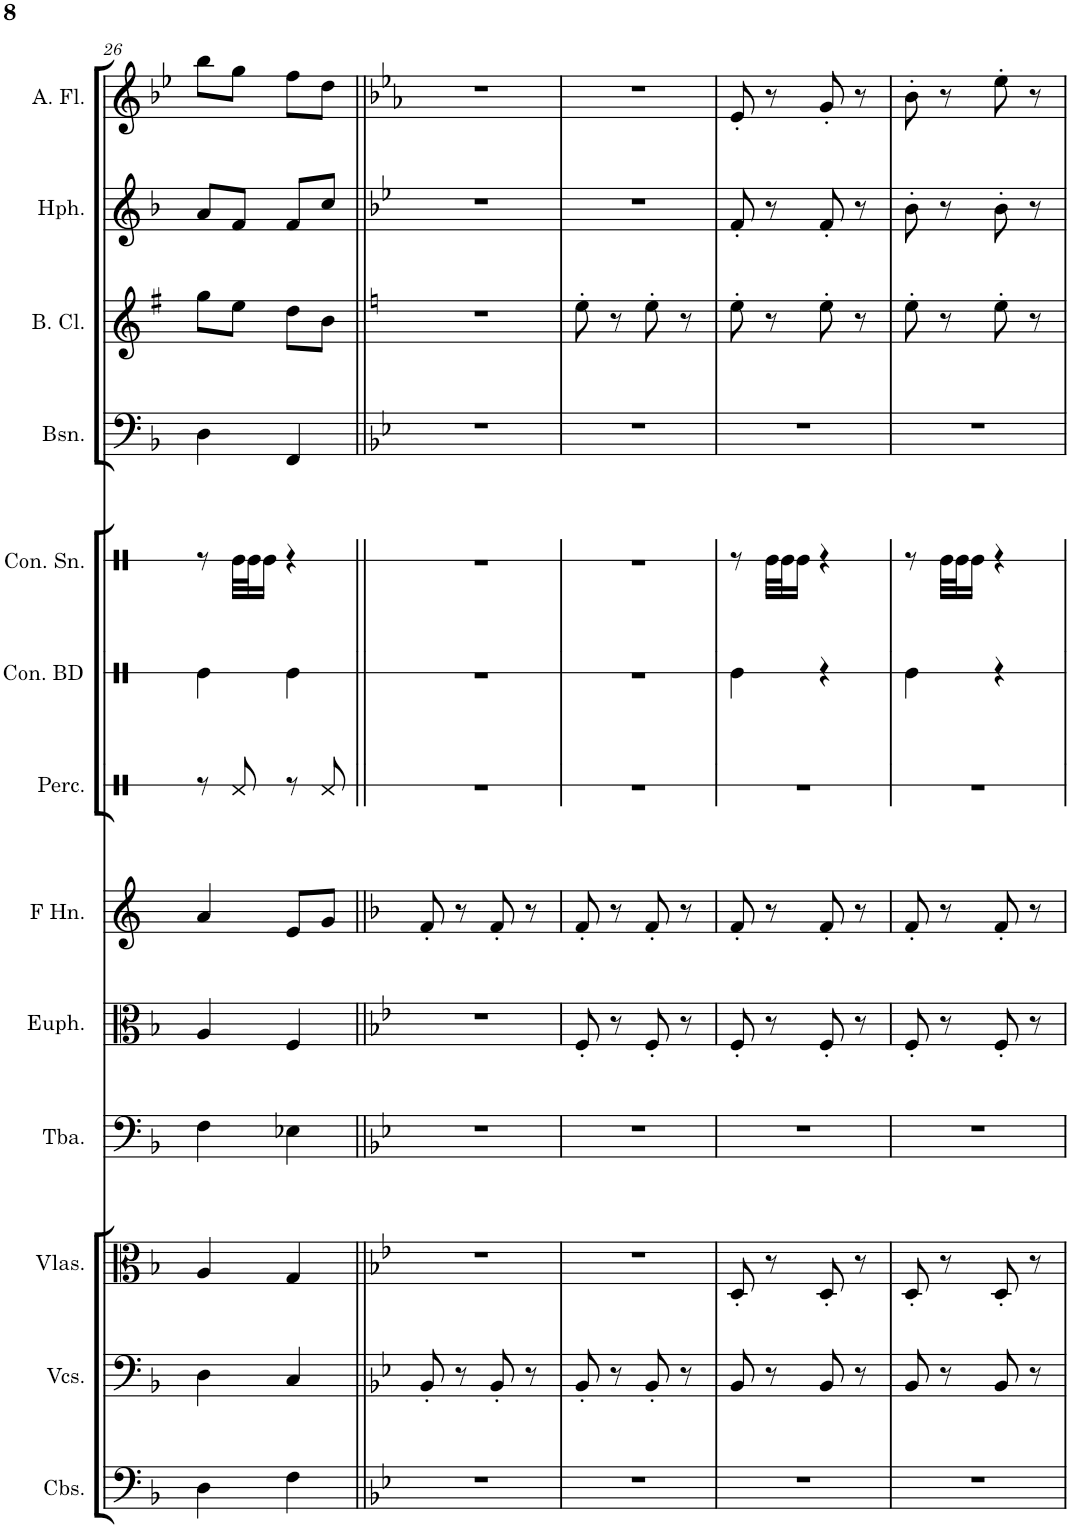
**kern	**kern	**kern	**kern	**kern	**kern	**kern	**kern	**kern	**kern	**kern	**kern	**kern
*part13	*part12	*part11	*part10	*part9	*part8	*part7	*part6	*part5	*part4	*part3	*part2	*part1
*staff13	*staff12	*staff11	*staff10	*staff9	*staff8	*staff7	*staff6	*staff5	*staff4	*staff3	*staff2	*staff1
*I"Contrabasses	*I"Violoncellos	*I"Violas	*I"Tuba	*I"Euphonium	*I"Horn in F	*I"Percussion	*I"Concert Bass Drum	*I"Concert Snare Drum	*I"Bassoon	*I"Bass Clarinet	*I"Heckelphone	*I"Alto Flute
*I'Cbs.	*I'Vcs.	*I'Vlas.	*I'Tba.	*I'Euph.	*	*I'Perc.	*I'Con. BD	*I'Con. Sn.	*I'Bsn.	*I'B. Cl.	*I'Hph.	*I'A. Fl.
!!LO:PB:g=z
*clefF4	*clefF4	*clefC3	*clefF4	*clefC3	*clefG2	*clefX	*clefX	*clefX	*clefF4	*clefG2	*clefG2	*clefG2
*Trd7c12	*	*	*	*	*Trd4c7	*	*	*	*	*Trd8c14	*Trd7c12	*Trd3c5
*k[b-]	*k[b-]	*k[b-]	*k[b-]	*k[b-]	*k[]	*k[]	*k[]	*k[]	*k[b-]	*k[f#]	*k[b-]	*k[b-e-]
*M2/4	*M2/4	*M2/4	*M2/4	*M2/4	*M2/4	*M2/4	*M2/4	*M2/4	*M2/4	*M2/4	*M2/4	*M2/4
=26	=26	=26	=26	=26	=26	=26	=26	=26	=26	=26	=26	=26
4D\	4D\	4A/	4F\	4A/	4a/	8r	4Re\	8r	4D\	8gg\L	8a/L	8bb-\L
.	.	.	.	.	.	8Rd/	.	32Re\LLL	.	8ee\J	8f/J	8gg\J
.	.	.	.	.	.	.	.	32Re\J	.	.	.	.
.	.	.	.	.	.	.	.	16Re\JJ	.	.	.	.
4F\	4C/	4G/	4E-X\	4F/	8e/L	8r	4Re\	4r	4FF/	8dd\L	8f/L	8ff\L
.	.	.	.	.	8g/J	8Rd/	.	.	.	8b\J	8cc/J	8dd\J
=27||	=27||	=27||	=27||	=27||	=27||	=27||	=27||	=27||	=27||	=27||	=27||	=27||
*k[b-e-]	*k[b-e-]	*k[b-e-]	*k[b-e-]	*k[b-e-]	*k[b-]	*	*	*	*k[b-e-]	*k[]	*k[b-e-]	*k[b-e-a-]
2r	8BB-'/	2r	2r	2r	8f'/	2r	2r	2r	2r	2r	2r	2r
.	8r	.	.	.	8r	.	.	.	.	.	.	.
.	8BB-'/	.	.	.	8f'/	.	.	.	.	.	.	.
.	8r	.	.	.	8r	.	.	.	.	.	.	.
=28	=28	=28	=28	=28	=28	=28	=28	=28	=28	=28	=28	=28
2r	8BB-'/	2r	2r	8F'/	8f'/	2r	2r	2r	2r	8ee'\	2r	2r
.	8r	.	.	8r	8r	.	.	.	.	8r	.	.
.	8BB-'/	.	.	8F'/	8f'/	.	.	.	.	8ee'\	.	.
.	8r	.	.	8r	8r	.	.	.	.	8r	.	.
=29	=29	=29	=29	=29	=29	=29	=29	=29	=29	=29	=29	=29
2r	8BB-/	8D'/	2r	8F'/	8f'/	2r	4Re\	8r	2r	8ee'\	8f'/	8e-'/
.	8r	8r	.	8r	8r	.	.	32Re\LLL	.	8r	8r	8r
.	.	.	.	.	.	.	.	32Re\J	.	.	.	.
.	.	.	.	.	.	.	.	16Re\JJ	.	.	.	.
.	8BB-/	8D'/	.	8F'/	8f'/	.	4r	4r	.	8ee'\	8f'/	8g'/
.	8r	8r	.	8r	8r	.	.	.	.	8r	8r	8r
=30	=30	=30	=30	=30	=30	=30	=30	=30	=30	=30	=30	=30
2r	8BB-/	8D'/	2r	8F'/	8f'/	2r	4Re\	8r	2r	8ee'\	8b-'\	8b-'\
.	8r	8r	.	8r	8r	.	.	32Re\LLL	.	8r	8r	8r
.	.	.	.	.	.	.	.	32Re\J	.	.	.	.
.	.	.	.	.	.	.	.	16Re\JJ	.	.	.	.
.	8BB-/	8D'/	.	8F'/	8f'/	.	4r	4r	.	8ee'\	8b-'\	8ee-'\
.	8r	8r	.	8r	8r	.	.	.	.	8r	8r	8r
=	=	=	=	=	=	=	=	=	=	=	=	=
*-	*-	*-	*-	*-	*-	*-	*-	*-	*-	*-	*-	*-
